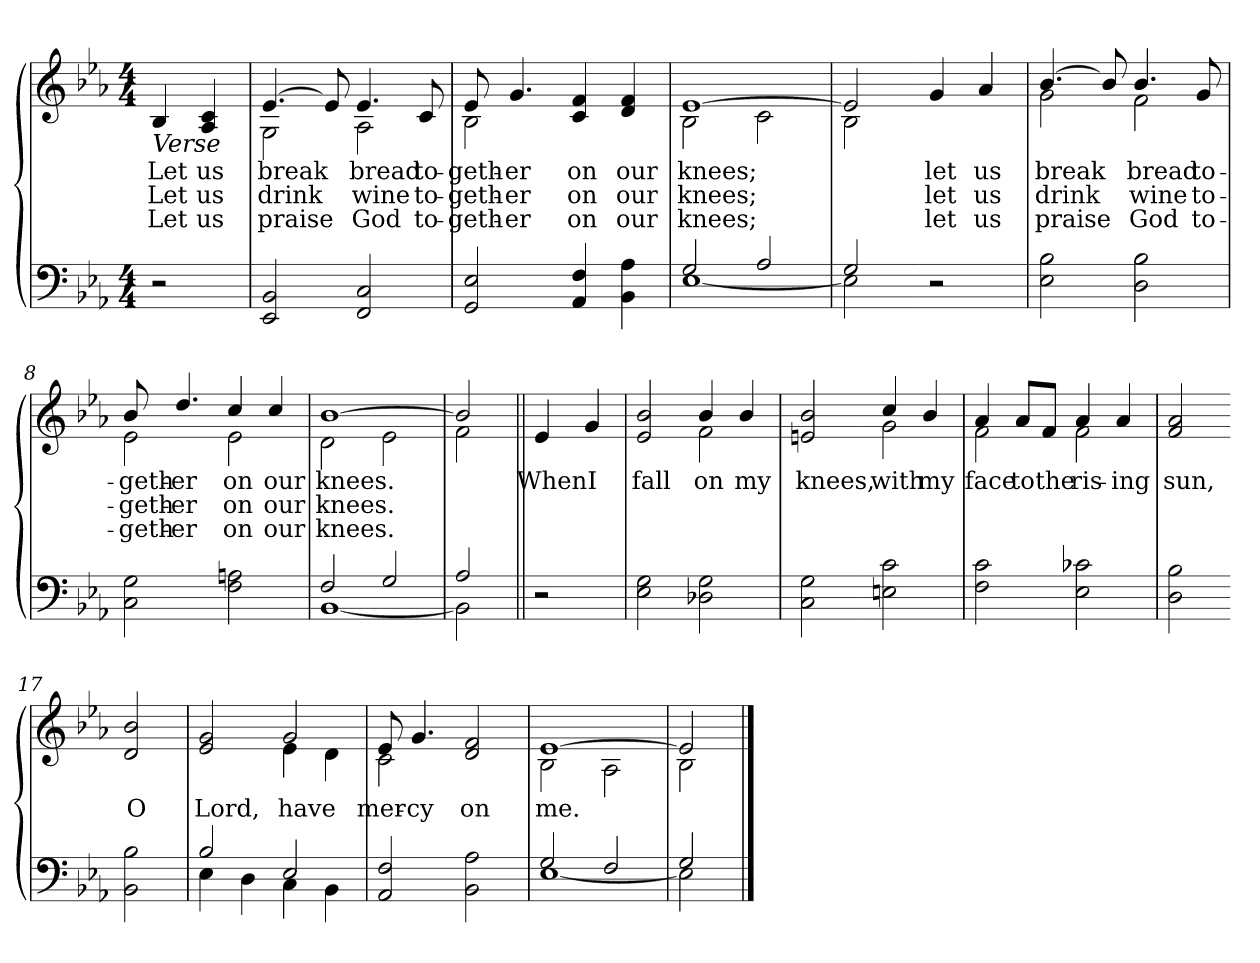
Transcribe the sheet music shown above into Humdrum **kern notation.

**kern	**kern	**text	**text	**text
*part2	*part1	*part1	*part1	*part1
*staff2	*staff1	*staff1	*staff1	*staff1
*clefF4	*clefG2	*	*	*
*k[b-e-a-]	*k[b-e-a-]	*	*	*
*M4/4	*M4/4	*	*	*
=1	=1	=1	=1	=1
!	!LO:TX:b:i:t=Verse	!	!	!
!	!	!LO:LY:b	!LO:LY:b	!LO:LY:b
2r	4B-/	Let	Let	Let
!	!	!LO:LY:b	!LO:LY:b	!LO:LY:b
.	4A-/ 4c/	us	us	us
=2	=2	=2	=2	=2
!	!	!LO:LY:b	!LO:LY:b	!LO:LY:b
*	*^	*	*	*
2EE-/ 2BB-/	[4.e-/	2G\	break	drink	praise
.	8e-/]	.	.	.	.
!	!	!	!LO:LY:b	!LO:LY:b	!LO:LY:b
2FF/ 2C/	4.e-/	2A-\	bread	wine	God
!	!	!	!LO:LY:b	!LO:LY:b	!LO:LY:b
.	8c/	.	to-	to-	to-
=3	=3	=3	=3	=3	=3
!	!	!	!LO:LY:b	!LO:LY:b	!LO:LY:b
2GG/ 2E-/	8e-/	2B-\	-geth-	-geth-	-geth-
!	!	!	!LO:LY:b	!LO:LY:b	!LO:LY:b
.	4.g/	.	-er	-er	-er
!	!	!	!LO:LY:b	!LO:LY:b	!LO:LY:b
4AA-/ 4F/	4c/ 4f/	2ryy	on	on	on
!	!	!	!LO:LY:b	!LO:LY:b	!LO:LY:b
4BB-\ 4A-\	4d/ 4f/	.	our	our	our
=4	=4	=4	=4	=4	=4
*^	*	*	*	*	*
!	!	!	!	!LO:LY:b	!LO:LY:b	!LO:LY:b
2G/	[1E-	[1e-	2B-\	knees;	knees;	knees;
2A-/	.	.	2c\	.	.	.
=5	=5	=5	=5	=5	=5	=5
2G/	2E-\]	2e-/]	2B-\	.	.	.
!!LO:LB:g=z
=6-	=6-	=6-	=6-	=6-	=6-	=6-
!	!	!	!	!LO:LY:b	!LO:LY:b	!LO:LY:b
*v	*v	*	*	*	*	*
*	*v	*v	*	*	*
2r	4g/	let	let	let
!	!	!LO:LY:b	!LO:LY:b	!LO:LY:b
.	4a-/	us	us	us
=7	=7	=7	=7	=7
!	!	!LO:LY:b	!LO:LY:b	!LO:LY:b
*	*^	*	*	*
2E-\ 2B-\	[4.b-/	2g\	break	drink	praise
.	8b-/]	.	.	.	.
!	!	!	!LO:LY:b	!LO:LY:b	!LO:LY:b
2D\ 2B-\	4.b-/	2f\	bread	wine	God
!	!	!	!LO:LY:b	!LO:LY:b	!LO:LY:b
.	8g/	.	to-	to-	to-
=8	=8	=8	=8	=8	=8
!	!	!	!LO:LY:b	!LO:LY:b	!LO:LY:b
2C\ 2G\	8b-/	2e-\	-geth-	-geth-	-geth-
!	!	!	!LO:LY:b	!LO:LY:b	!LO:LY:b
.	4.dd/	.	-er	-er	-er
!	!	!	!LO:LY:b	!LO:LY:b	!LO:LY:b
2F\ 2An\	4cc/	2e-\	on	on	on
!	!	!	!LO:LY:b	!LO:LY:b	!LO:LY:b
.	4cc/	.	our	our	our
=9	=9	=9	=9	=9	=9
*^	*	*	*	*	*
!	!	!	!	!LO:LY:b	!LO:LY:b	!LO:LY:b
2F/	[1BB-	[1b-	2d\	knees.	knees.	knees.
2G/	.	.	2e-\	.	.	.
=10	=10	=10	=10	=10	=10	=10
2A-/	2BB-\]	2b-/]	2f\	.	.	.
!!LO:LB:g=z
=11||	=11||	=11||	=11||	=11||	=11||	=11||
!	!	!LO:TX:b:i:t=Refrain	!	!	!	!
!	!	!	!	!LO:LY:b	!	!
*v	*v	*	*	*	*	*
*	*v	*v	*	*	*
2r	4e-/	When	.	.
!	!	!LO:LY:b	!	!
.	4g/	I	.	.
=12	=12	=12	=12	=12
!	!	!LO:LY:b	!	!
*	*^	*	*	*
2E-\ 2G\	2e-/ 2b-/	2ryy	fall	.	.
!	!	!	!LO:LY:b	!	!
2D-X\ 2G\	4b-/	2f\	on	.	.
!	!	!	!LO:LY:b	!	!
.	4b-/	.	my	.	.
*	*v	*v	*	*	*
=13	=13	=13	=13	=13
!	!	!LO:LY:b	!	!
2C\ 2G\	2en/ 2b-/	knees,	.	.
!!LO:LB:g=z
=14-	=14-	=14-	=14-	=14-
!	!	!LO:LY:b	!	!
*	*^	*	*	*
2En\ 2c\	4cc/	2g\	with	.	.
!	!	!	!LO:LY:b	!	!
.	4b-/	.	my	.	.
=15	=15	=15	=15	=15	=15
!	!	!	!LO:LY:b	!	!
2F\ 2c\	4a-/	2f\	face	.	.
!	!	!	!LO:LY:b	!	!
.	8a-/L	.	to	.	.
!	!	!	!LO:LY:b	!	!
.	8f/J	.	the	.	.
!	!	!	!LO:LY:b	!	!
2E-\ 2c-X\	4a-/	2f\	ris-	.	.
!	!	!	!LO:LY:b	!	!
.	4a-/	.	-ing	.	.
*	*v	*v	*	*	*
=16	=16	=16	=16	=16
!	!	!LO:LY:b	!	!
2D\ 2B-\	2f/ 2a-/	sun,	.	.
!!LO:LB:g=z
=17-	=17-	=17-	=17-	=17-
!	!	!LO:LY:b	!	!
2BB-\ 2B-\	2d/ 2b-/	O	.	.
=18	=18	=18	=18	=18
*^	*	*	*	*
!	!	!	!LO:LY:b	!	!
*	*	*^	*	*	*
2B-/	4E-\	2e-/ 2g/	2ryy	Lord,	.	.
.	4D\	.	.	.	.	.
!	!	!	!	!LO:LY:b	!	!
2E-/	4C\	2g/	4e-\	have	.	.
.	4BB-\	.	4d\	.	.	.
=19	=19	=19	=19	=19	=19	=19
!	!	!	!	!LO:LY:b	!	!
*v	*v	*	*	*	*	*
2AA-/ 2F/	8e-/	2c\	mer-	.	.
!	!	!	!LO:LY:b	!	!
.	4.g/	.	-cy	.	.
!	!	!	!LO:LY:b	!	!
2BB-\ 2A-\	2d/ 2f/	2ryy	on	.	.
=20	=20	=20	=20	=20	=20
*^	*	*	*	*	*
!	!	!	!	!LO:LY:b	!	!
2G/	[1E-	[1e-	2B-\	me.	.	.
2F/	.	.	2A-\	.	.	.
=21	=21	=21	=21	=21	=21	=21
2G/	2E-\]	2e-/]	2B-\	.	.	.
*v	*v	*	*	*	*	*
*	*v	*v	*	*	*
==	==	==	==	==
*-	*-	*-	*-	*-
